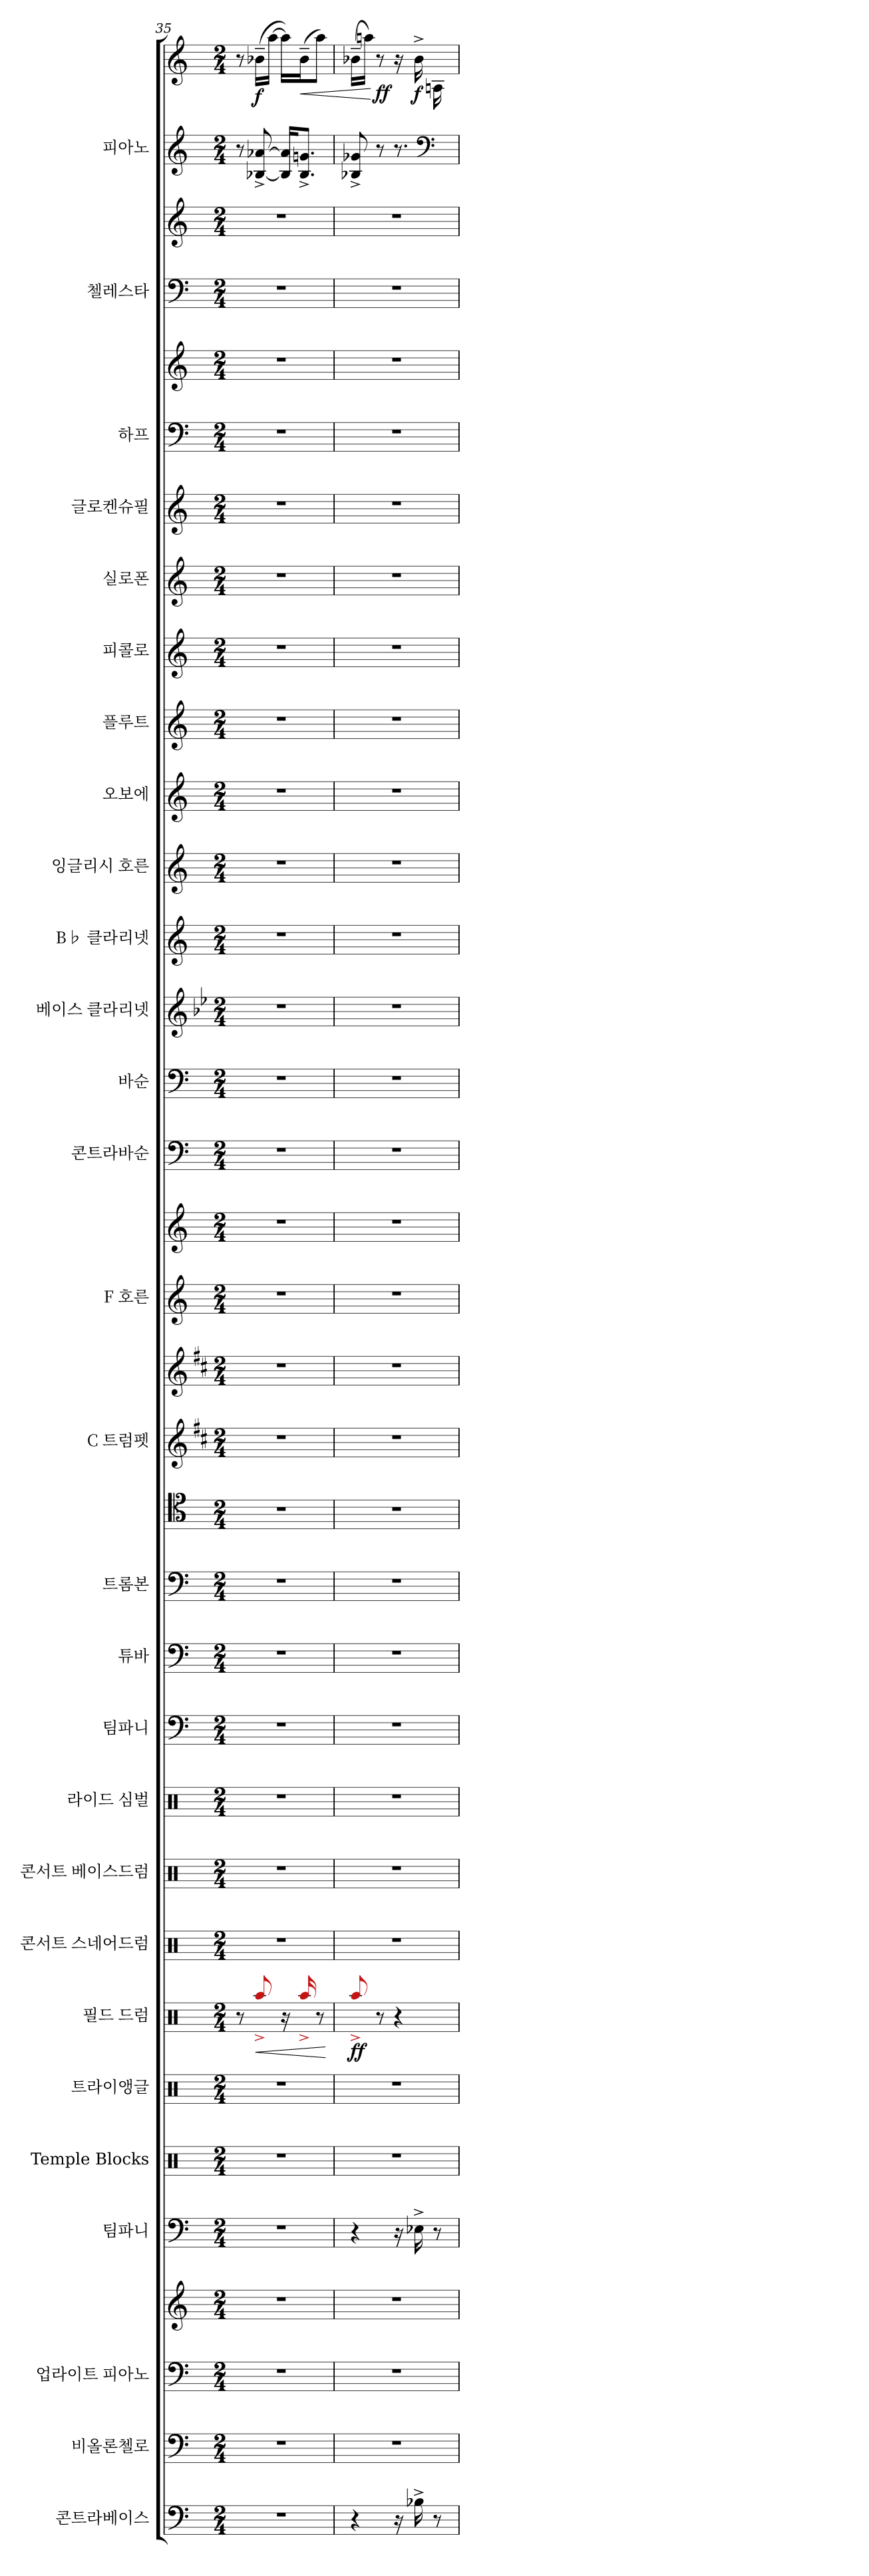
**kern	**kern	**kern	**kern	**kern	**kern	**kern	**kern	**dynam	**kern	**kern	**kern	**kern	**kern	**kern	**kern	**kern	**kern	**kern	**kern	**kern	**kern	**kern	**kern	**kern	**kern	**kern	**kern	**kern	**kern	**kern	**kern	**kern	**kern	**kern	**kern	**dynam
*part28	*part27	*part26	*part26	*part25	*part24	*part23	*part22	*part22	*part21	*part20	*part19	*part18	*part17	*part16	*part16	*part15	*part15	*part14	*part14	*part13	*part12	*part11	*part10	*part9	*part8	*part7	*part6	*part5	*part4	*part3	*part3	*part2	*part2	*part1	*part1	*part1
*staff35	*staff34	*staff33	*staff32	*staff31	*staff30	*staff29	*staff28	*staff28	*staff27	*staff26	*staff25	*staff24	*staff23	*staff22	*staff21	*staff20	*staff19	*staff18	*staff17	*staff16	*staff15	*staff14	*staff13	*staff12	*staff11	*staff10	*staff9	*staff8	*staff7	*staff6	*staff5	*staff4	*staff3	*staff2	*staff1	*staff1/2
*I"콘트라베이스	*I"비올론첼로	*I"업라이트 피아노	*	*I"팀파니	*I"Temple Blocks	*I"트라이앵글	*I"필드 드럼	*	*I"콘서트 스네어드럼	*I"콘서트 베이스드럼	*I"라이드 심벌	*I"팀파니	*I"튜바	*I"트롬본	*	*I"C 트럼펫	*	*I"F 호른	*	*I"콘트라바순	*I"바순	*I"베이스 클라리넷	*I"B♭ 클라리넷	*I"잉글리시 호른	*I"오보에	*I"플루트	*I"피콜로	*I"실로폰	*I"글로켄슈필	*I"하프	*	*I"첼레스타	*	*I"피아노	*	*
*	*	*	*	*	*I'Tmp. Bl.	*	*	*	*	*	*	*	*	*	*	*	*	*	*	*	*	*	*	*	*	*	*	*	*	*	*	*	*	*	*	*
*clefF4	*clefF4	*clefF4	*clefG2	*clefF4	*clefX	*clefX	*clefX	*	*clefX	*clefX	*clefX	*clefF4	*clefF4	*clefF4	*clefC4	*clefG2	*clefG2	*clefG2	*clefG2	*clefF4	*clefF4	*clefG2	*clefG2	*clefG2	*clefG2	*clefG2	*clefG2	*clefG2	*clefG2	*clefF4	*clefG2	*clefF4	*clefG2	*clefG2	*clefG2	*
*ITrd7c12	*	*	*	*	*	*	*	*	*	*	*	*	*	*	*	*ITrd1c2	*ITrd1c2	*ITrd4c7	*ITrd4c7	*ITrd7c12	*	*ITrd8c14	*ITrd1c2	*ITrd4c7	*	*	*ITrd-7c-12	*ITrd-7c-12	*ITrd-14c-24	*	*	*ITrd-7c-12	*ITrd-7c-12	*	*	*
*k[]	*k[]	*k[]	*k[]	*k[]	*k[]	*k[]	*k[]	*	*k[]	*k[]	*k[]	*k[]	*k[]	*k[]	*k[]	*k[]	*k[]	*k[b-]	*k[b-]	*k[]	*k[]	*k[b-e-]	*k[b-e-]	*k[b-]	*k[]	*k[]	*k[]	*k[]	*k[]	*k[]	*k[]	*k[]	*k[]	*k[]	*k[]	*
*M2/4	*M2/4	*M2/4	*M2/4	*M2/4	*M2/4	*M2/4	*M2/4	*	*M2/4	*M2/4	*M2/4	*M2/4	*M2/4	*M2/4	*M2/4	*M2/4	*M2/4	*M2/4	*M2/4	*M2/4	*M2/4	*M2/4	*M2/4	*M2/4	*M2/4	*M2/4	*M2/4	*M2/4	*M2/4	*M2/4	*M2/4	*M2/4	*M2/4	*M2/4	*M2/4	*
=35	=35	=35	=35	=35	=35	=35	=35	=35	=35	=35	=35	=35	=35	=35	=35	=35	=35	=35	=35	=35	=35	=35	=35	=35	=35	=35	=35	=35	=35	=35	=35	=35	=35	=35	=35	=35
2r	2r	2r	2r	2r	2r	2r	8r	.	2r	2r	2r	2r	2r	2r	2r	2r	2r	2r	2r	2r	2r	2r	2r	2r	2r	2r	2r	2r	2r	2r	2r	2r	2r	8r	8r	.
!	!	!	!	!	!	!	!	!LO:HP:b	!	!	!	!	!	!	!	!	!	!	!	!	!	!	!	!	!	!	!	!	!	!	!	!	!	!	!	!LO:DY:b
.	.	.	.	.	.	.	8aa^/	<	.	.	.	.	.	.	.	.	.	.	.	.	.	.	.	.	.	.	.	.	.	.	.	.	.	[8B-X/^ [8a-X/^	(>16b-X~\LL	f
.	.	.	.	.	.	.	.	.	.	.	.	.	.	.	.	.	.	.	.	.	.	.	.	.	.	.	.	.	.	.	.	.	.	.	[16aa\JJ	.
.	.	.	.	.	.	.	16r	.	.	.	.	.	.	.	.	.	.	.	.	.	.	.	.	.	.	.	.	.	.	.	.	.	.	16B-/] 16a-/]KL	16aa\LL])	.
!	!	!	!	!	!	!	!	!	!	!	!	!	!	!	!	!	!	!	!	!	!	!	!	!	!	!	!	!	!	!	!	!	!	!	!	!LO:HP:b
.	.	.	.	.	.	.	16aa^/	.	.	.	.	.	.	.	.	.	.	.	.	.	.	.	.	.	.	.	.	.	.	.	.	.	.	8.B-/^ 8.gn/^J	(>16b-~\J	<
.	.	.	.	.	.	.	8r	.	.	.	.	.	.	.	.	.	.	.	.	.	.	.	.	.	.	.	.	.	.	.	.	.	.	.	8aa\J)	.
.	.	.	.	.	.	.	.	[	.	.	.	.	.	.	.	.	.	.	.	.	.	.	.	.	.	.	.	.	.	.	.	.	.	.	.	.
!!LO:PB:g=z
=36	=36	=36	=36	=36	=36	=36	=36	=36	=36	=36	=36	=36	=36	=36	=36	=36	=36	=36	=36	=36	=36	=36	=36	=36	=36	=36	=36	=36	=36	=36	=36	=36	=36	=36	=36	=36
*	*	*	*	*	*	*	*	*	*	*	*	*	*	*	*	*	*	*	*	*	*	*	*	*	*	*	*	*	*	*	*	*	*	*^	*	*
!	!	!	!	!	!	!	!	!LO:DY:b	!	!	!	!	!	!	!	!	!	!	!	!	!	!	!	!	!	!	!	!	!	!	!	!	!	!	!	!	!
4r	2r	2r	2r	4r	2r	2r	8aa^/	ff	2r	2r	2r	2r	2r	2r	2r	2r	2r	2r	2r	2r	2r	2r	2r	2r	2r	2r	2r	2r	2r	2r	2r	2r	2r	4..ryy	8B-X/^ 8g-X/^	(>16b-X~\LL	.
.	.	.	.	.	.	.	.	.	.	.	.	.	.	.	.	.	.	.	.	.	.	.	.	.	.	.	.	.	.	.	.	.	.	.	.	16aan\JJ)	.
!	!	!	!	!	!	!	!	!	!	!	!	!	!	!	!	!	!	!	!	!	!	!	!	!	!	!	!	!	!	!	!	!	!	!	!	!	!LO:DY:n=1:b
.	.	.	.	.	.	.	8r	.	.	.	.	.	.	.	.	.	.	.	.	.	.	.	.	.	.	.	.	.	.	.	.	.	.	.	8r	8r	[ ff
16r	.	.	.	16r	.	.	4r	.	.	.	.	.	.	.	.	.	.	.	.	.	.	.	.	.	.	.	.	.	.	.	.	.	.	.	8.r	16r	.
!	!	!	!	!	!	!	!	!	!	!	!	!	!	!	!	!	!	!	!	!	!	!	!	!	!	!	!	!	!	!	!	!	!	!	!	!	!LO:DY:n=2:b
16BB-X^\	.	.	.	16E-X^\	.	.	.	.	.	.	.	.	.	.	.	.	.	.	.	.	.	.	.	.	.	.	.	.	.	.	.	.	.	.	.	16b-^\LL	f
8r	.	.	.	8r	.	.	.	.	.	.	.	.	.	.	.	.	.	.	.	.	.	.	.	.	.	.	.	.	.	.	.	.	.	.	.	16An\	.
*	*	*	*	*	*	*	*	*	*	*	*	*	*	*	*	*	*	*	*	*	*	*	*	*	*	*	*	*	*	*	*	*	*	*clefF4	*	*	*
.	.	.	.	.	.	.	.	.	.	.	.	.	.	.	.	.	.	.	.	.	.	.	.	.	.	.	.	.	.	.	.	.	.	16A-X^/JJ	16rCCyy	16ryy	.
*	*	*	*	*	*	*	*	*	*	*	*	*	*	*	*	*	*	*	*	*	*	*	*	*	*	*	*	*	*	*	*	*	*	*v	*v	*	*
=	=	=	=	=	=	=	=	=	=	=	=	=	=	=	=	=	=	=	=	=	=	=	=	=	=	=	=	=	=	=	=	=	=	=	=	=
*-	*-	*-	*-	*-	*-	*-	*-	*-	*-	*-	*-	*-	*-	*-	*-	*-	*-	*-	*-	*-	*-	*-	*-	*-	*-	*-	*-	*-	*-	*-	*-	*-	*-	*-	*-	*-
